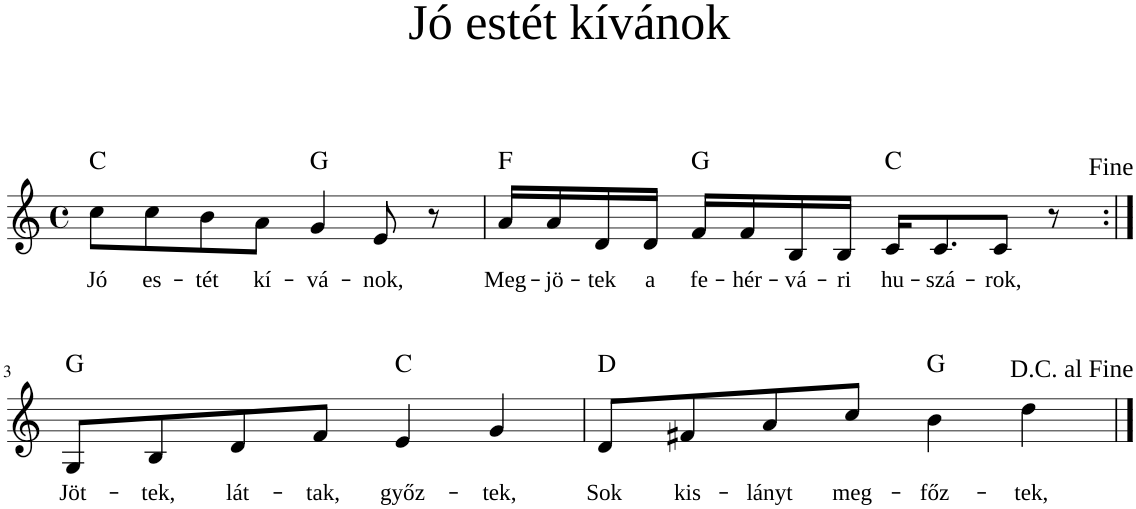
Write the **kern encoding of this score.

**kern	**text	**harte
*part1	*part1	*part1
*staff1	*staff1	*
*I"Piano	*	*
*I'Pno	*	*
*clefG2	*	*
*k[]	*	*
*M4/4	*	*
*met(c)	*	*
=1	=1	=1
!	!LO:LY:b	!
8cc\L	Jó	C:maj
!	!LO:LY:b	!
8cc\	es-	.
!	!LO:LY:b	!
8b\	-tét	.
!	!LO:LY:b	!
8a\J	kí-	.
!	!LO:LY:b	!
4g/	-vá-	G:maj
!	!LO:LY:b	!
8e/	-nok,	.
8r	.	.
=2	=2	=2
!	!LO:LY:b	!
16a/LL	Meg-	F:maj
!	!LO:LY:b	!
16a/	-jö-	.
!	!LO:LY:b	!
16d/	-tek	.
!	!LO:LY:b	!
16d/JJ	a	.
!	!LO:LY:b	!
16f/LL	fe-	G:maj
!	!LO:LY:b	!
16f/	-hér-	.
!	!LO:LY:b	!
16B/	-vá-	.
!	!LO:LY:b	!
16B/JJ	-ri	.
!	!LO:LY:b	!
16c/KL	hu-	C:maj
!	!LO:LY:b	!
8.c/	-szá-	.
!	!LO:LY:b	!
8c/J	-rok,	.
8r	.	.
!LO:TX:a:t=<font size="11.7074"/><font face="Times New Roman"/>Fine	!	!
!!LO:LB:g=z
=3:|!	=3:|!	=3:|!
!	!LO:LY:b	!
8G/L	Jöt-	G:maj
!	!LO:LY:b	!
8B/	-tek,	.
!	!LO:LY:b	!
8d/	lát-	.
!	!LO:LY:b	!
8f/J	-tak,	.
!	!LO:LY:b	!
4e/	győz-	C:maj
!	!LO:LY:b	!
4g/	-tek,	.
=4	=4	=4
!	!LO:LY:b	!
8d/L	Sok	D:maj
!	!LO:LY:b	!
8f#X/	kis-	.
!	!LO:LY:b	!
8a/	-lányt	.
!	!LO:LY:b	!
8cc/J	meg-	.
!	!LO:LY:b	!
4b\	-főz-	G:maj
!	!LO:LY:b	!
4dd\	-tek,	.
!LO:TX:a:t=<font size="11.7074"/><font face="Times New Roman"/>D.C. al Fine	!	!
==	==	==
*-	*-	*-
